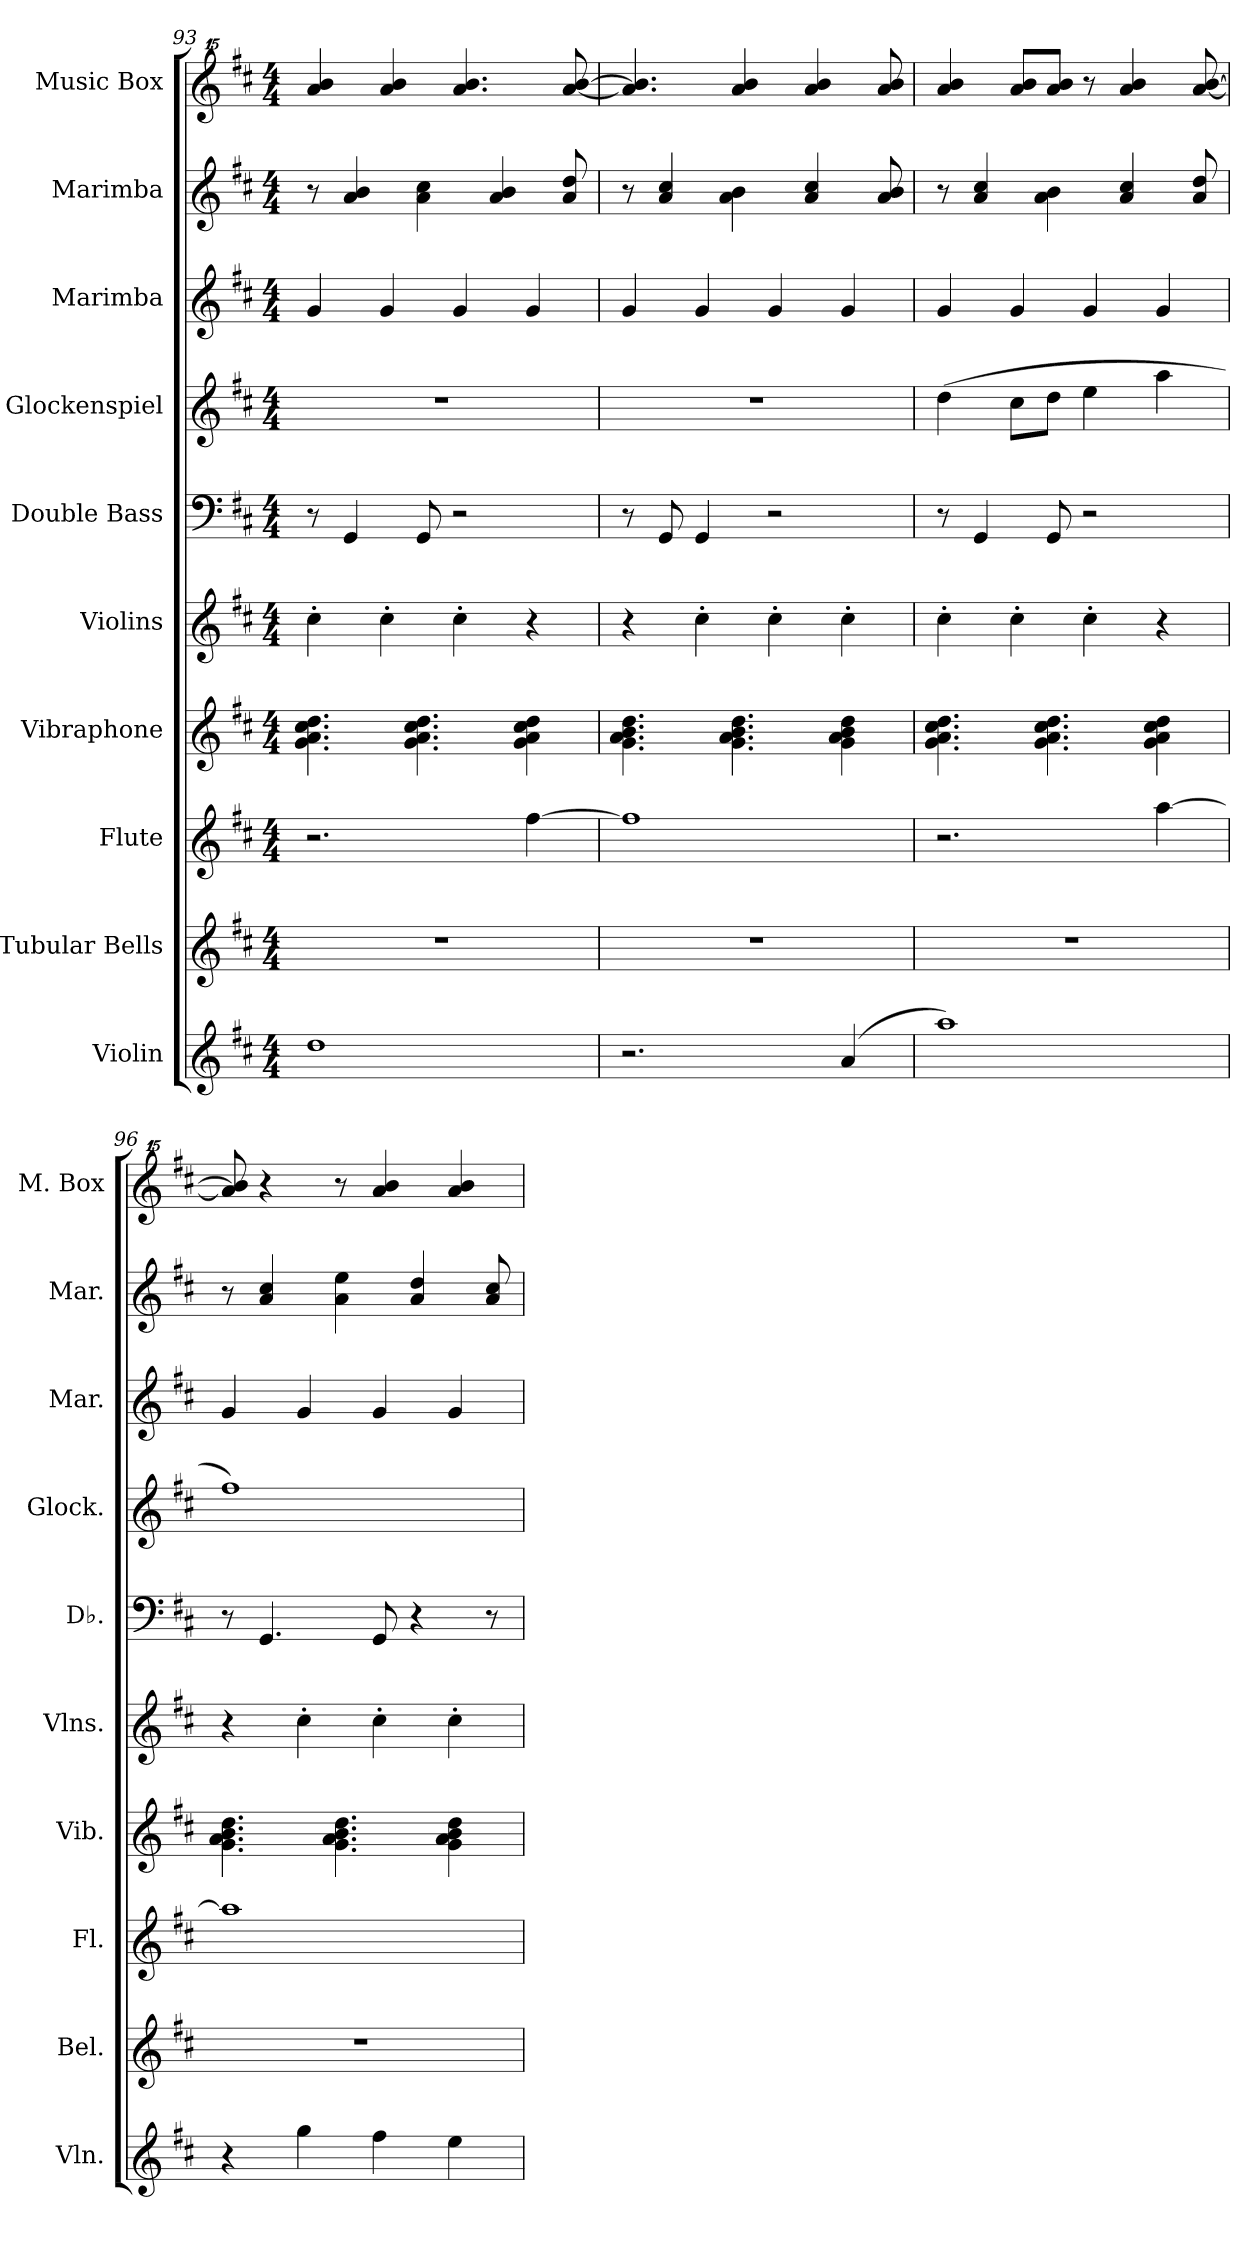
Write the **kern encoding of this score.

**kern	**kern	**kern	**kern	**kern	**kern	**kern	**kern	**kern	**kern
*part10	*part9	*part8	*part7	*part6	*part5	*part4	*part3	*part2	*part1
*staff10	*staff9	*staff8	*staff7	*staff6	*staff5	*staff4	*staff3	*staff2	*staff1
*I"Violin	*I"Tubular Bells	*I"Flute	*I"Vibraphone	*I"Violins	*I"Double Bass	*I"Glockenspiel	*I"Marimba	*I"Marimba	*I"Music Box
*I'Vln.	*I'Bel.	*I'Fl.	*I'Vib.	*I'Vlns.	*I'Db.	*I'Glock.	*I'Mar.	*I'Mar.	*I'M. Box
*clefG2	*clefG2	*clefG2	*clefG2	*clefG2	*clefF4	*clefG2	*clefG2	*clefG2	*clefG^^2
*	*	*	*	*	*ITrd7c12	*ITrd-14c-24	*	*	*
*k[f#c#]	*k[f#c#]	*k[f#c#]	*k[f#c#]	*k[f#c#]	*k[f#c#]	*k[f#c#]	*k[f#c#]	*k[f#c#]	*k[f#c#]
*M4/4	*M4/4	*M4/4	*M4/4	*M4/4	*M4/4	*M4/4	*M4/4	*M4/4	*M4/4
=93	=93	=93	=93	=93	=93	=93	=93	=93	=93
1dd	1r	2.r	4.g\ 4.a\ 4.cc#\ 4.dd\	4cc#'\	8r	1r	4g/	8r	4aaa/ 4bbb/
.	.	.	.	.	4GGG/	.	.	4a/ 4b/	.
.	.	.	.	4cc#'\	.	.	4g/	.	4aaa/ 4bbb/
.	.	.	4.g\ 4.a\ 4.cc#\ 4.dd\	.	8GGG/	.	.	4a\ 4cc#\	.
.	.	.	.	4cc#'\	2r	.	4g/	.	4.aaa/ 4.bbb/
.	.	.	.	.	.	.	.	4a/ 4b/	.
.	.	[4ff#\	4g\ 4a\ 4cc#\ 4dd\	4r	.	.	4g/	.	.
.	.	.	.	.	.	.	.	8a/ 8dd/	[8aaa/ [8bbb/
=94	=94	=94	=94	=94	=94	=94	=94	=94	=94
2.r	1r	1ff#]	4.g\ 4.a\ 4.b\ 4.dd\	4r	8r	1r	4g/	8r	4.aaa/] 4.bbb/]
.	.	.	.	.	8GGG/	.	.	4a/ 4cc#/	.
.	.	.	.	4cc#'\	4GGG/	.	4g/	.	.
.	.	.	4.g\ 4.a\ 4.b\ 4.dd\	.	.	.	.	4a\ 4b\	4aaa/ 4bbb/
.	.	.	.	4cc#'\	2r	.	4g/	.	.
.	.	.	.	.	.	.	.	4a/ 4cc#/	4aaa/ 4bbb/
(4a/	.	.	4g\ 4a\ 4b\ 4dd\	4cc#'\	.	.	4g/	.	.
.	.	.	.	.	.	.	.	8a/ 8b/	8aaa/ 8bbb/
=95	=95	=95	=95	=95	=95	=95	=95	=95	=95
1aa)	1r	2.r	4.g\ 4.a\ 4.cc#\ 4.dd\	4cc#'\	8r	(4dddd\	4g/	8r	4aaa/ 4bbb/
.	.	.	.	.	4GGG/	.	.	4a/ 4cc#/	.
.	.	.	.	4cc#'\	.	8cccc#\L	4g/	.	8aaa/ 8bbb/L
.	.	.	4.g\ 4.a\ 4.cc#\ 4.dd\	.	8GGG/	8dddd\J	.	4a\ 4b\	8aaa/ 8bbb/J
.	.	.	.	4cc#'\	2r	4eeee\	4g/	.	8r
.	.	.	.	.	.	.	.	4a/ 4cc#/	4aaa/ 4bbb/
.	.	[4aa\	4g\ 4a\ 4cc#\ 4dd\	4r	.	4aaaa\	4g/	.	.
.	.	.	.	.	.	.	.	8a/ 8dd/	[8aaa/ [8bbb/
=96	=96	=96	=96	=96	=96	=96	=96	=96	=96
4r	1r	1aa]	4.g\ 4.a\ 4.b\ 4.dd\	4r	8r	1ffff#)	4g/	8r	8aaa/] 8bbb/]
.	.	.	.	.	4.GGG/	.	.	4a/ 4cc#/	4r
4gg\	.	.	.	4cc#'\	.	.	4g/	.	.
.	.	.	4.g\ 4.a\ 4.b\ 4.dd\	.	.	.	.	4a\ 4ee\	8r
4ff#\	.	.	.	4cc#'\	8GGG/	.	4g/	.	4aaa/ 4bbb/
.	.	.	.	.	4r	.	.	4a/ 4dd/	.
4ee\	.	.	4g\ 4a\ 4b\ 4dd\	4cc#'\	.	.	4g/	.	4aaa/ 4bbb/
.	.	.	.	.	8r	.	.	8a/ 8cc#/	.
=	=	=	=	=	=	=	=	=	=
*-	*-	*-	*-	*-	*-	*-	*-	*-	*-
